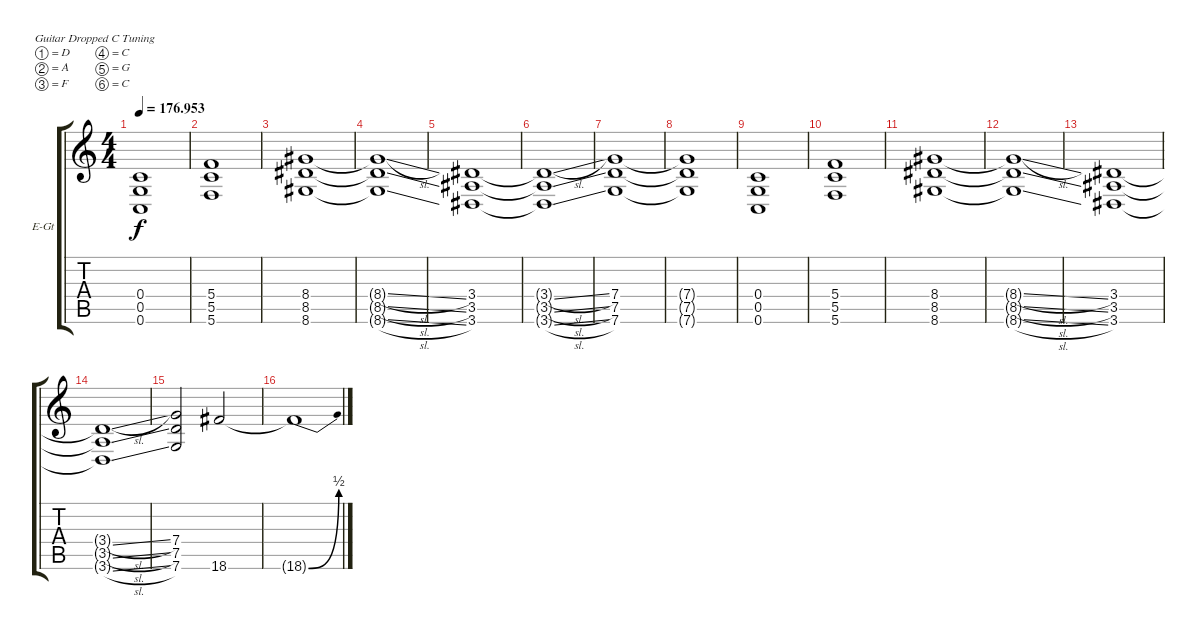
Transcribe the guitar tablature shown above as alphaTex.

\defaultSystemsLayout 4
\bracketExtendMode groupsimilarinstruments
\firstSystemTrackNameOrientation horizontal
\otherSystemsTrackNameOrientation horizontal
\track ("Paul" "E-Gt") {solo instrument distortionguitar}
\staff {score tabs}
\tuning (D4 A3 F3 C3 G2 C2)
\ts (4 4)
\tempo
176.953
\accidentals auto
\clef g2
\ottava regular
\simile none
\ks c
(0.6 0.5 0.4).1{dy f} |
(5.6 5.5 5.4).1 |
(8.6 8.5 8.4).1 |
(8.6{sl t} 8.5{sl t} 8.4{sl t}).1 |
(3.6 3.5 3.4).1 |
(3.6{sl t} 3.5{sl t} 3.4{sl t}).1 |
(7.4 7.5 7.6).1 |
(7.4{t} 7.5{t} 7.6{t}).1 |
(0.6 0.5 0.4).1 |
(5.6 5.5 5.4).1 |
(8.6 8.5 8.4).1 |
(8.6{sl t} 8.5{sl t} 8.4{sl t}).1 |
(3.6 3.5 3.4).1 |
(3.6{sl t} 3.5{sl t} 3.4{sl t}).1 |
(7.4 7.5 7.6).2 18.6.2 |
18.6{be (bend 0 0 33 2) t}.1
